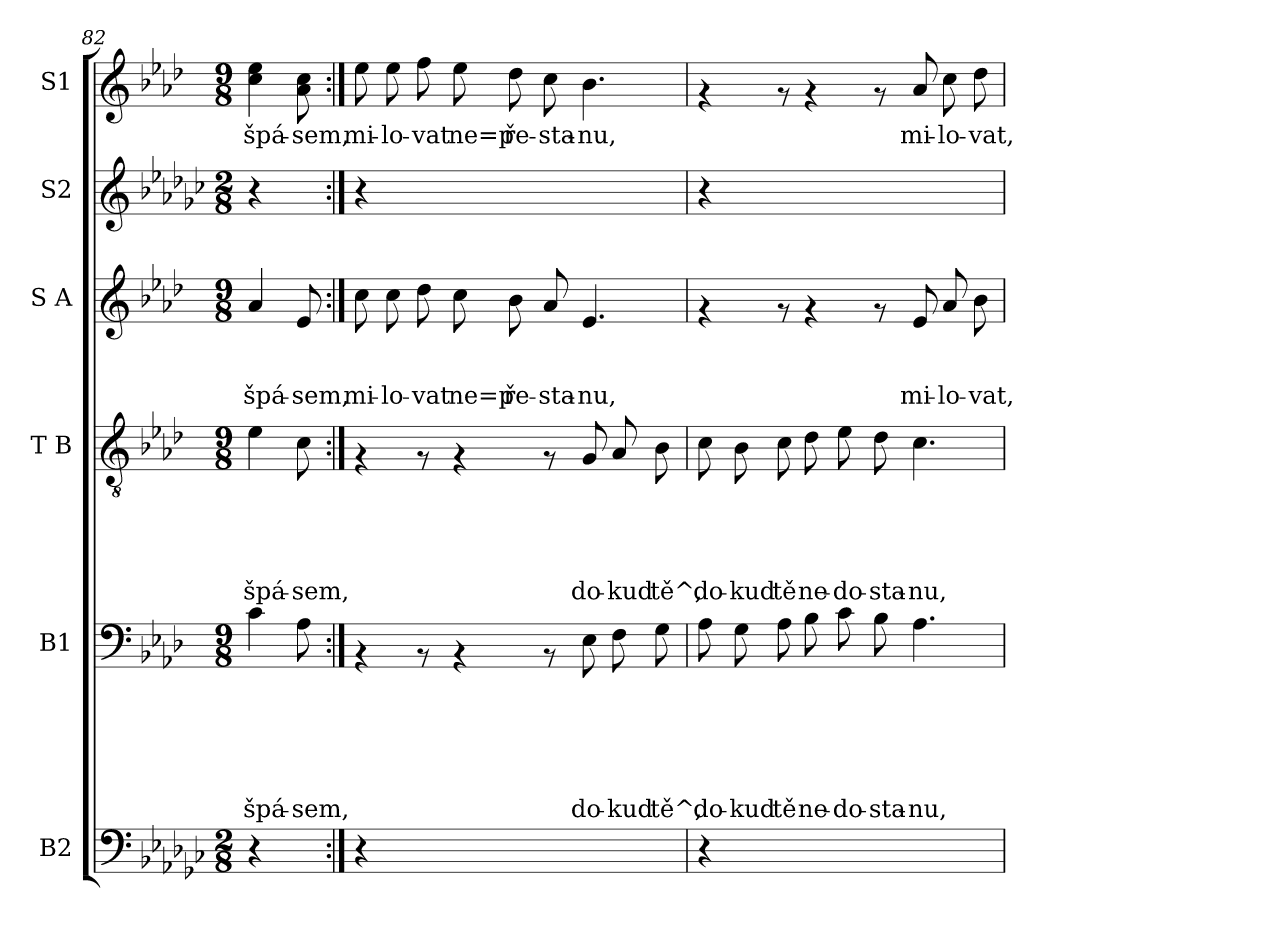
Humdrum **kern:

**kern	**kern	**text	**text	**text	**text	**text	**text	**kern	**text	**text	**text	**text	**text	**kern	**text	**text	**text	**kern	**kern	**text
*part6	*part5	*part5	*part5	*part5	*part5	*part5	*part5	*part4	*part4	*part4	*part4	*part4	*part4	*part3	*part3	*part3	*part3	*part2	*part1	*part1
*staff6	*staff5	*staff5	*staff5	*staff5	*staff5	*staff5	*staff5	*staff4	*staff4	*staff4	*staff4	*staff4	*staff4	*staff3	*staff3	*staff3	*staff3	*staff2	*staff1	*staff1
*I"B2	*I"B1	*	*	*	*	*	*	*I"T B	*	*	*	*	*	*I"S A	*	*	*	*I"S2	*I"S1	*
*	*I'B	*	*	*	*	*	*	*I'T B	*	*	*	*	*	*I'S A	*	*	*	*I'S2	*I'S1	*
!!LO:PB:g=z
*clefF4	*clefF4	*	*	*	*	*	*	*clefGv2	*	*	*	*	*	*clefG2	*	*	*	*clefG2	*clefG2	*
*k[b-e-a-d-g-c-]	*k[b-e-a-d-]	*	*	*	*	*	*	*k[b-e-a-d-]	*	*	*	*	*	*k[b-e-a-d-]	*	*	*	*k[b-e-a-d-g-c-]	*k[b-e-a-d-]	*
*G-:	*A-:	*	*	*	*	*	*	*A-:	*	*	*	*	*	*A-:	*	*	*	*G-:	*A-:	*
*M2/8	*M9/8	*	*	*	*	*	*	*M9/8	*	*	*	*	*	*M9/8	*	*	*	*M2/8	*M9/8	*
=82	=82	=82	=82	=82	=82	=82	=82	=82	=82	=82	=82	=82	=82	=82	=82	=82	=82	=82	=82	=82
!	!	!	!	!	!	!	!LO:LY:b	!	!	!	!	!	!LO:LY:b	!	!	!	!LO:LY:b	!	!	!LO:LY:b
4r	4c\	.	.	.	.	.	špá-	4e-\	.	.	.	.	špá-	4a-/	.	.	špá-	4r	4cc\ 4ee-\	špá-
!	!	!	!	!	!	!	!LO:LY:b	!	!	!	!	!	!LO:LY:b	!	!	!	!LO:LY:b	!	!	!LO:LY:b
8ryy	8A-\	.	.	.	.	.	-sem,	8c\	.	.	.	.	-sem,	8e-/	.	.	-sem,	8ryy	8a-\ 8cc\	-sem,
=83:|!	=83:|!	=83:|!	=83:|!	=83:|!	=83:|!	=83:|!	=83:|!	=83:|!	=83:|!	=83:|!	=83:|!	=83:|!	=83:|!	=83:|!	=83:|!	=83:|!	=83:|!	=83:|!	=83:|!	=83:|!
!	!	!	!	!	!	!	!	!	!	!	!	!	!	!	!	!	!LO:LY:b	!	!	!LO:LY:b
4r	4rAA	.	.	.	.	.	.	4rF	.	.	.	.	.	8cc\	.	.	mi-	4r	8ee-\	mi-
!	!	!	!	!	!	!	!	!	!	!	!	!	!	!	!	!	!LO:LY:b	!	!	!LO:LY:b
.	.	.	.	.	.	.	.	.	.	.	.	.	.	8cc\	.	.	-lo-	.	8ee-\	-lo-
!	!	!	!	!	!	!	!	!	!	!	!	!	!	!	!	!	!LO:LY:b	!	!	!LO:LY:b
2..ryy	8rAA	.	.	.	.	.	.	8rF	.	.	.	.	.	8dd-\	.	.	-vat	2..ryy	8ff\	-vat
!	!	!	!	!	!	!	!	!	!	!	!	!	!	!	!	!	!LO:LY:b	!	!	!LO:LY:b
.	4rAA	.	.	.	.	.	.	4rF	.	.	.	.	.	8cc\	.	.	ne=p	.	8ee-\	ne=p
!	!	!	!	!	!	!	!	!	!	!	!	!	!	!	!	!	!LO:LY:b	!	!	!LO:LY:b
.	.	.	.	.	.	.	.	.	.	.	.	.	.	8b-\	.	.	ře-	.	8dd-\	ře-
!	!	!	!	!	!	!	!	!	!	!	!	!	!	!	!	!	!LO:LY:b	!	!	!LO:LY:b
.	8rAA	.	.	.	.	.	.	8rF	.	.	.	.	.	8a-/	.	.	-sta-	.	8cc\	-sta-
!	!	!	!	!	!	!	!LO:LY:b	!	!	!	!	!	!LO:LY:b	!	!	!	!LO:LY:b	!	!	!LO:LY:b
.	8E-\	.	.	.	.	.	do-	8G/	.	.	.	.	do-	4.e-/	.	.	-nu,	.	4.b-\	-nu,
!	!	!	!	!	!	!	!LO:LY:b	!	!	!	!	!	!LO:LY:b	!	!	!	!	!	!	!
.	8F\	.	.	.	.	.	-kud	8A-/	.	.	.	.	-kud	.	.	.	.	.	.	.
!	!	!	!	!	!	!	!LO:LY:b	!	!	!	!	!	!LO:LY:b	!	!	!	!	!	!	!
.	8G\	.	.	.	.	.	tě^,	8B-\	.	.	.	.	tě^,	.	.	.	.	.	.	.
=84	=84	=84	=84	=84	=84	=84	=84	=84	=84	=84	=84	=84	=84	=84	=84	=84	=84	=84	=84	=84
!	!	!	!	!	!	!	!LO:LY:b	!	!	!	!	!	!LO:LY:b	!	!	!	!	!	!	!
4r	8A-\	.	.	.	.	.	do-	8c\	.	.	.	.	do-	4rf	.	.	.	4r	4rf	.
!	!	!	!	!	!	!	!LO:LY:b	!	!	!	!	!	!LO:LY:b	!	!	!	!	!	!	!
.	8G\	.	.	.	.	.	-kud	8B-\	.	.	.	.	-kud	.	.	.	.	.	.	.
!	!	!	!	!	!	!	!LO:LY:b	!	!	!	!	!	!LO:LY:b	!	!	!	!	!	!	!
2..ryy	8A-\	.	.	.	.	.	tě	8c\	.	.	.	.	tě	8rf	.	.	.	2..ryy	8rf	.
!	!	!	!	!	!	!	!LO:LY:b	!	!	!	!	!	!LO:LY:b	!	!	!	!	!	!	!
.	8B-\	.	.	.	.	.	ne-	8d-\	.	.	.	.	ne-	4rf	.	.	.	.	4rf	.
!	!	!	!	!	!	!	!LO:LY:b	!	!	!	!	!	!LO:LY:b	!	!	!	!	!	!	!
.	8c\	.	.	.	.	.	-do-	8e-\	.	.	.	.	-do-	.	.	.	.	.	.	.
!	!	!	!	!	!	!	!LO:LY:b	!	!	!	!	!	!LO:LY:b	!	!	!	!	!	!	!
.	8B-\	.	.	.	.	.	-sta-	8d-\	.	.	.	.	-sta-	8rf	.	.	.	.	8rf	.
!	!	!	!	!	!	!	!LO:LY:b	!	!	!	!	!	!LO:LY:b	!	!	!	!LO:LY:b	!	!	!LO:LY:b
.	4.A-\	.	.	.	.	.	-nu,	4.c\	.	.	.	.	-nu,	8e-/	.	.	mi-	.	8a-/	mi-
!	!	!	!	!	!	!	!	!	!	!	!	!	!	!	!	!	!LO:LY:b	!	!	!LO:LY:b
.	.	.	.	.	.	.	.	.	.	.	.	.	.	8a-/	.	.	-lo-	.	8cc\	-lo-
!	!	!	!	!	!	!	!	!	!	!	!	!	!	!	!	!	!LO:LY:b	!	!	!LO:LY:b
.	.	.	.	.	.	.	.	.	.	.	.	.	.	8b-\	.	.	-vat,	.	8dd-\	-vat,
=	=	=	=	=	=	=	=	=	=	=	=	=	=	=	=	=	=	=	=	=
*-	*-	*-	*-	*-	*-	*-	*-	*-	*-	*-	*-	*-	*-	*-	*-	*-	*-	*-	*-	*-
